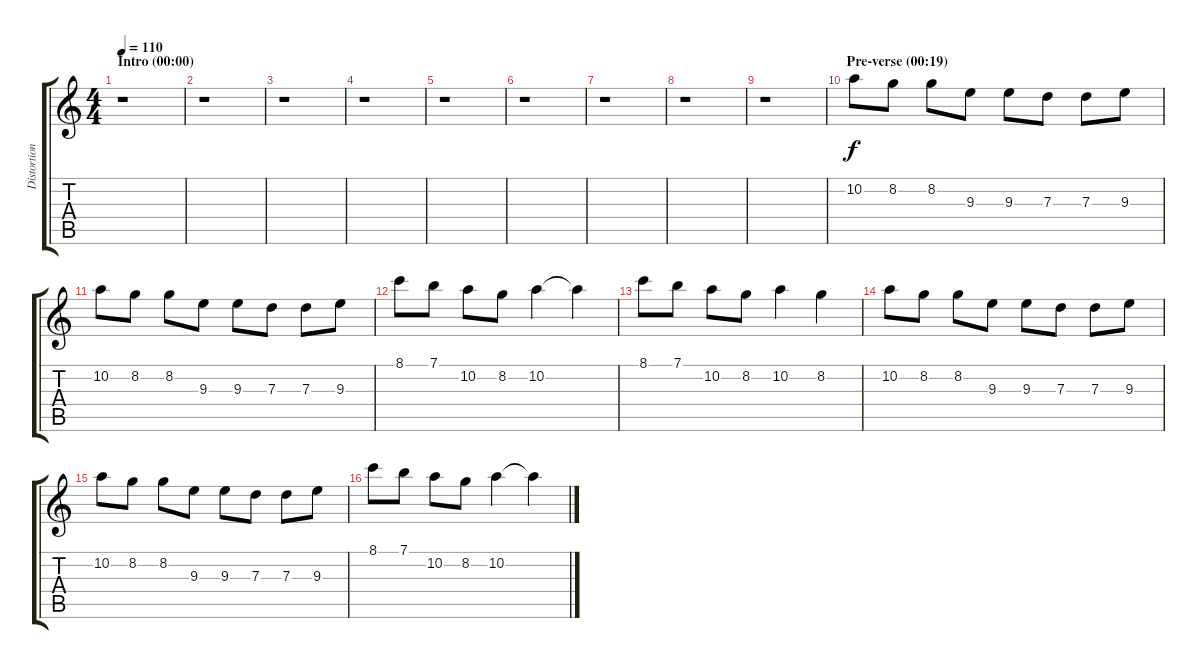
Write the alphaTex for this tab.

\track ("Distortion" "Distortion") {instrument distortionguitar}
\staff {score tabs}
\tuning (E4 B3 G3 D3 A2 E2) {hide}
\ts (4 4)
\section ("" "Intro (00:00)")
\tempo 110
\clef g2
\ks c
r.1{dy f instrument distortionguitar} |
r.1 |
r.1 |
r.1 |
r.1 |
r.1 |
r.1 |
r.1 |
r.1 |
\section ("" "Pre-verse (00:19)")
10.2.8 8.2.8 8.2.8 9.3.8 9.3.8 7.3.8 7.3.8 9.3.8 |
10.2.8 8.2.8 8.2.8 9.3.8 9.3.8 7.3.8 7.3.8 9.3.8 |
8.1.8 7.1.8 10.2.8 8.2.8 10.2.4 10.2{t}.4 |
8.1.8 7.1.8 10.2.8 8.2.8 10.2.4 8.2.4 |
10.2.8 8.2.8 8.2.8 9.3.8 9.3.8 7.3.8 7.3.8 9.3.8 |
10.2.8 8.2.8 8.2.8 9.3.8 9.3.8 7.3.8 7.3.8 9.3.8 |
8.1.8 7.1.8 10.2.8 8.2.8 10.2.4 10.2{t}.4
